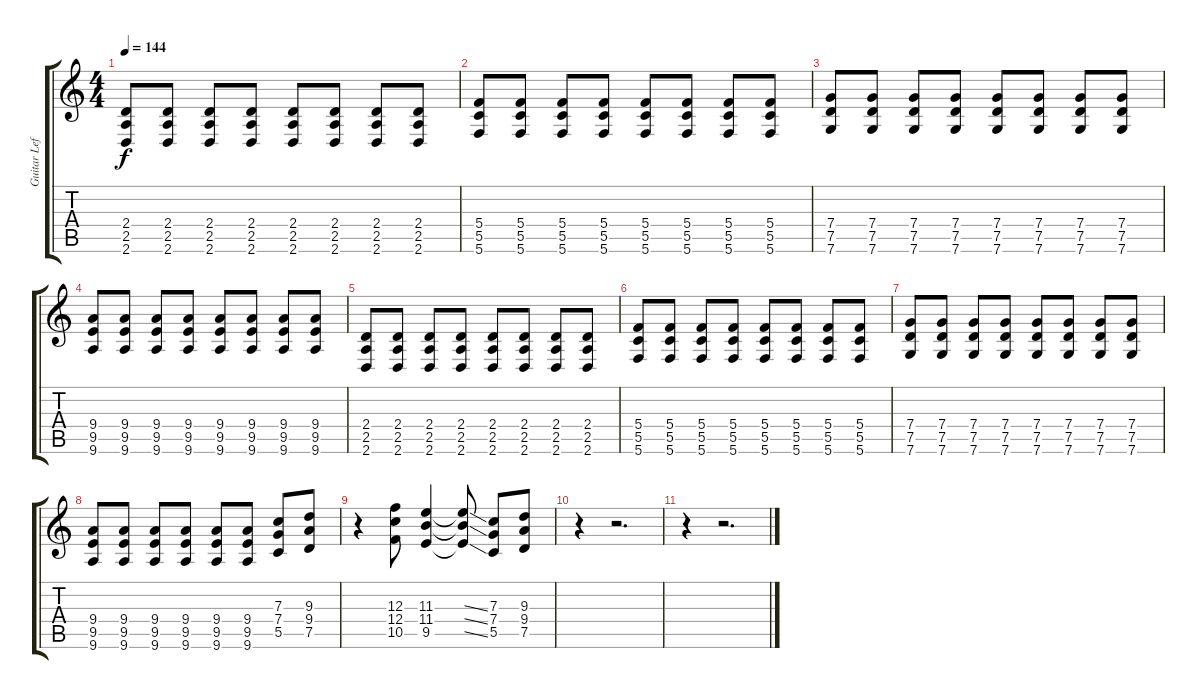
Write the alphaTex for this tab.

\track ("Guitar Left" "Guitar Lef") {instrument overdrivenguitar}
\staff {score tabs}
\tuning (D4 A3 F3 C3 G2 C2) {hide}
\ts (4 4)
\tempo 144
\clef g2
\ks c
(2.4 2.5 2.6).8{dy f} (2.4 2.5 2.6).8 (2.4 2.5 2.6).8 (2.4 2.5 2.6).8 (2.4 2.5 2.6).8 (2.4 2.5 2.6).8 (2.4 2.5 2.6).8 (2.4 2.5 2.6).8 |
(5.4 5.5 5.6).8 (5.4 5.5 5.6).8 (5.4 5.5 5.6).8 (5.4 5.5 5.6).8 (5.4 5.5 5.6).8 (5.4 5.5 5.6).8 (5.4 5.5 5.6).8 (5.4 5.5 5.6).8 |
(7.4 7.5 7.6).8 (7.4 7.5 7.6).8 (7.4 7.5 7.6).8 (7.4 7.5 7.6).8 (7.4 7.5 7.6).8 (7.4 7.5 7.6).8 (7.4 7.5 7.6).8 (7.4 7.5 7.6).8 |
(9.4 9.5 9.6).8 (9.4 9.5 9.6).8 (9.4 9.5 9.6).8 (9.4 9.5 9.6).8 (9.4 9.5 9.6).8 (9.4 9.5 9.6).8 (9.4 9.5 9.6).8 (9.4 9.5 9.6).8 |
(2.4 2.5 2.6).8 (2.4 2.5 2.6).8 (2.4 2.5 2.6).8 (2.4 2.5 2.6).8 (2.4 2.5 2.6).8 (2.4 2.5 2.6).8 (2.4 2.5 2.6).8 (2.4 2.5 2.6).8 |
(5.4 5.5 5.6).8 (5.4 5.5 5.6).8 (5.4 5.5 5.6).8 (5.4 5.5 5.6).8 (5.4 5.5 5.6).8 (5.4 5.5 5.6).8 (5.4 5.5 5.6).8 (5.4 5.5 5.6).8 |
(7.4 7.5 7.6).8 (7.4 7.5 7.6).8 (7.4 7.5 7.6).8 (7.4 7.5 7.6).8 (7.4 7.5 7.6).8 (7.4 7.5 7.6).8 (7.4 7.5 7.6).8 (7.4 7.5 7.6).8 |
(9.4 9.5 9.6).8 (9.4 9.5 9.6).8 (9.4 9.5 9.6).8 (9.4 9.5 9.6).8 (9.4 9.5 9.6).8 (9.4 9.5 9.6).8 (7.3 7.4 5.5).8 (9.3 9.4 7.5).8 |
r.4 (12.3 12.4 10.5).8 (11.3 11.4 9.5).4 (11.3{ss t} 11.4{ss t} 9.5{ss t}).8 (7.3 7.4 5.5).8 (9.3 9.4 7.5).8 |
r.4 r.2{d} |
r.4 r.2{d}
